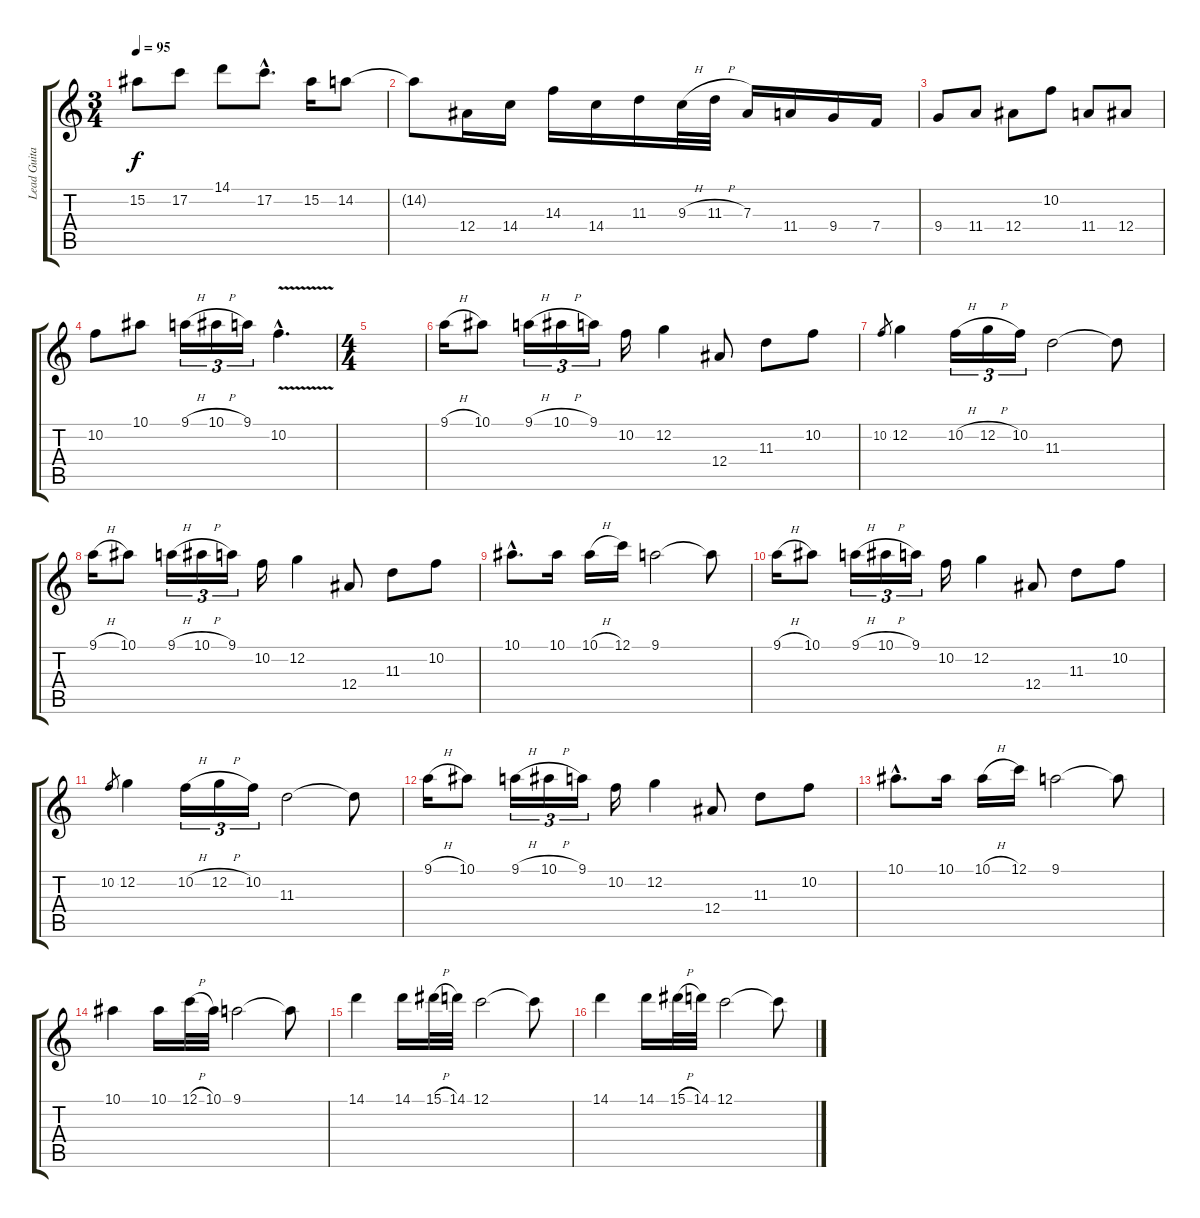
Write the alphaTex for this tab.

\track ("Lead Guitar II" "Lead Guita") {instrument distortionguitar}
\staff {score tabs}
\tuning (C4 G3 Eb3 Bb2 F2 C2) {hide}
\ts (3 4)
\tempo 95
\clef g2
\ks c
15.2.8{dy f} 17.2.8 14.1.8 17.2{hac}.8{d} 15.2.16 14.2.8 |
14.2{t}.8 12.4.16 14.4.16 14.3.16 14.4.16 11.3.16 9.3{h}.32 11.3{h}.32 7.3.16 11.4.16 9.4.16 7.4.16 |
9.4.8 11.4.8 12.4.8 10.2.8 11.4.8 12.4.8 |
10.2.8 10.1.8 9.1{h}.16{tu (3 2)} 10.1{h}.16{tu (3 2)} 9.1.16{tu (3 2)} 10.2{v hac}.4{d} |
\ts (4 4)
|
9.1{h}.16 10.1.8 9.1{h}.16{tu (3 2)} 10.1{h}.16{tu (3 2)} 9.1.16{tu (3 2)} 10.2.16 12.2.4 12.4.8 11.3.8 10.2.8 |
10.2.8{gr} 12.2.4 10.2{h}.16{tu (3 2)} 12.2{h}.16{tu (3 2)} 10.2.16{tu (3 2)} 11.3.2 11.3{t}.8 |
9.1{h}.16 10.1.8 9.1{h}.16{tu (3 2)} 10.1{h}.16{tu (3 2)} 9.1.16{tu (3 2)} 10.2.16 12.2.4 12.4.8 11.3.8 10.2.8 |
10.1{hac}.8{d} 10.1.16 10.1{h}.16 12.1.16 9.1.2 9.1{t}.8 |
9.1{h}.16 10.1.8 9.1{h}.16{tu (3 2)} 10.1{h}.16{tu (3 2)} 9.1.16{tu (3 2)} 10.2.16 12.2.4 12.4.8 11.3.8 10.2.8 |
10.2.8{gr} 12.2.4 10.2{h}.16{tu (3 2)} 12.2{h}.16{tu (3 2)} 10.2.16{tu (3 2)} 11.3.2 11.3{t}.8 |
9.1{h}.16 10.1.8 9.1{h}.16{tu (3 2)} 10.1{h}.16{tu (3 2)} 9.1.16{tu (3 2)} 10.2.16 12.2.4 12.4.8 11.3.8 10.2.8 |
10.1{hac}.8{d} 10.1.16 10.1{h}.16 12.1.16 9.1.2 9.1{t}.8 |
10.1.4 10.1.16 12.1{h}.32 10.1.32 9.1.2 9.1{t}.8 |
14.1.4 14.1.16 15.1{h}.32 14.1.32 12.1.2 12.1{t}.8 |
14.1.4 14.1.16 15.1{h}.32 14.1.32 12.1.2 12.1{t}.8
